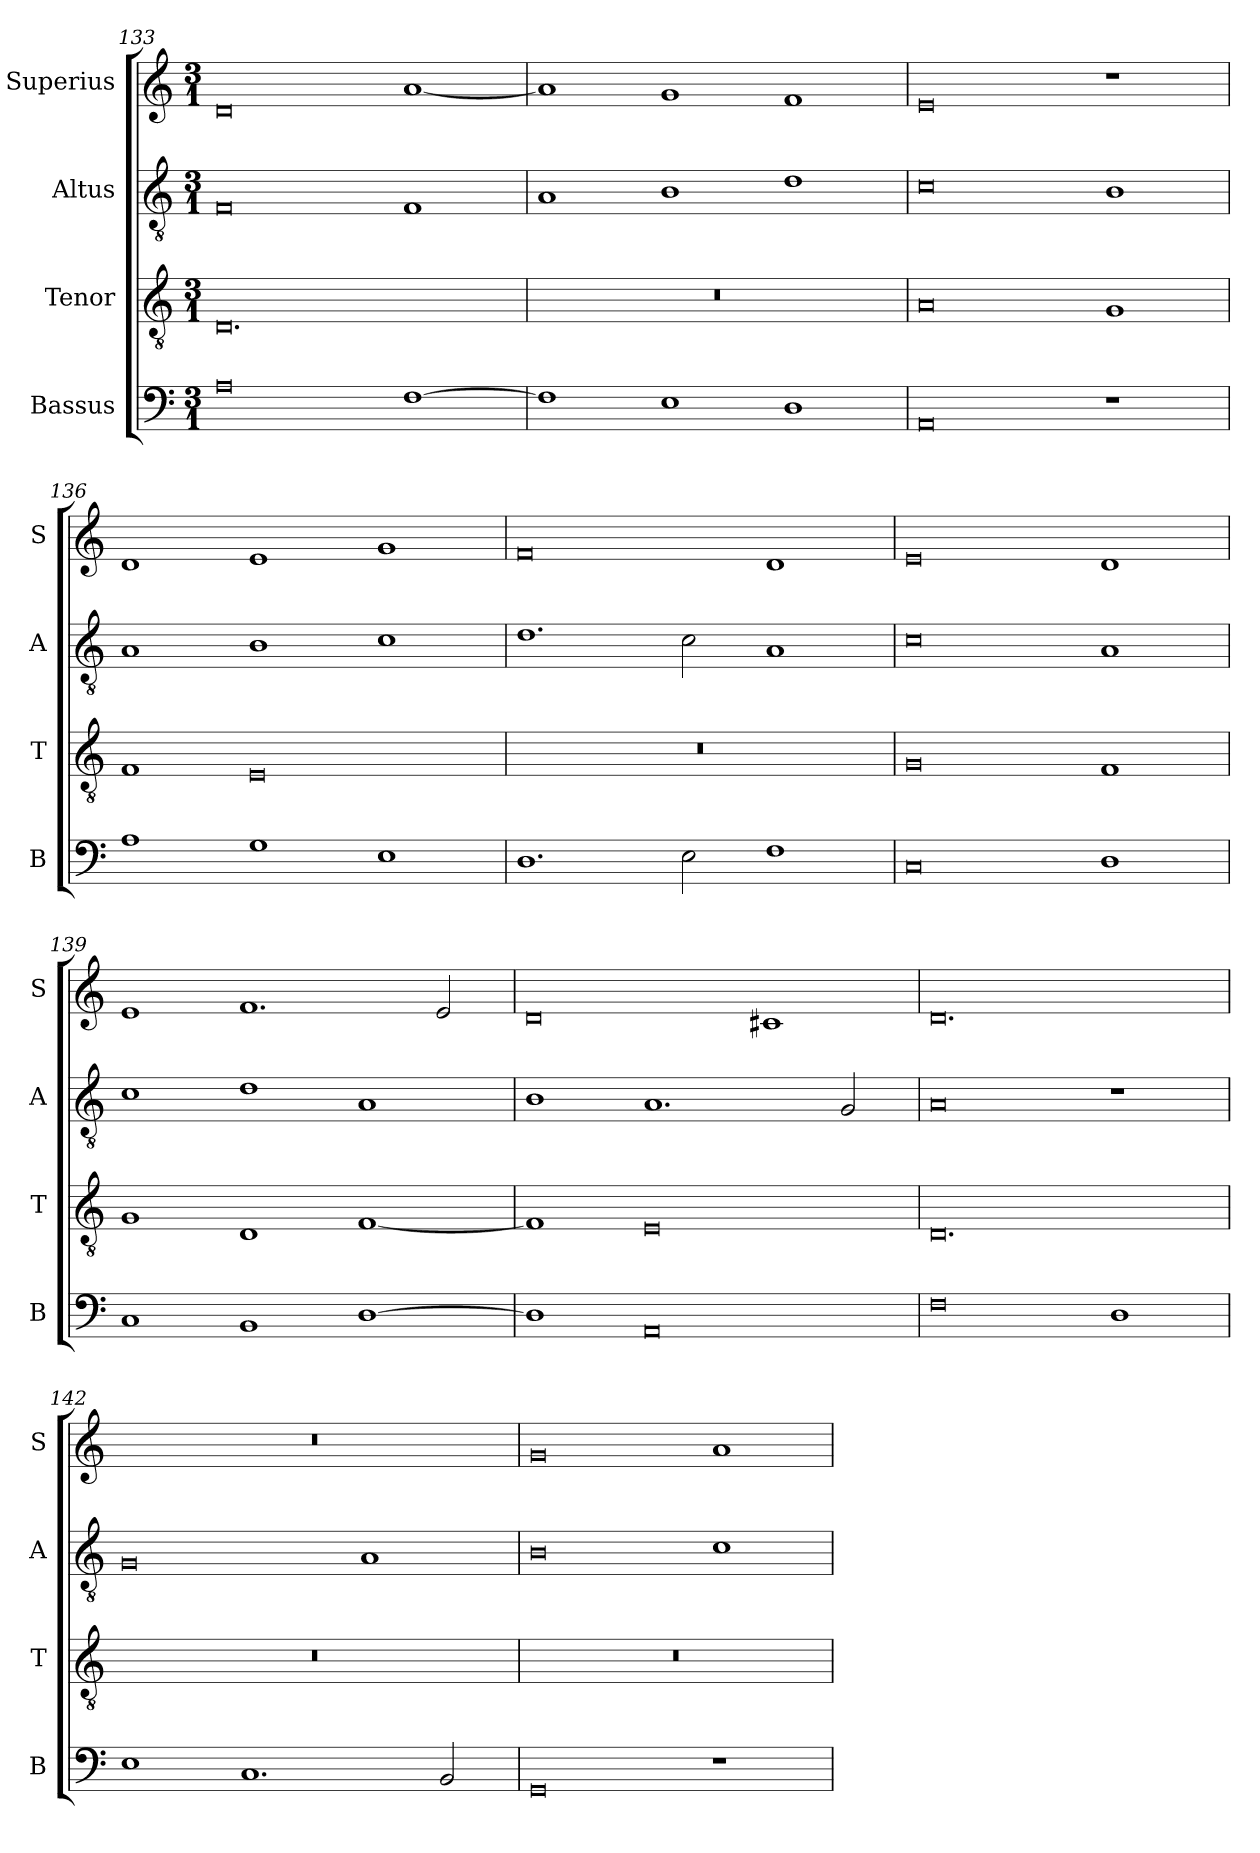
**kern	**kern	**kern	**kern
*part4	*part3	*part2	*part1
*staff4	*staff3	*staff2	*staff1
*I"Bassus	*I"Tenor	*I"Altus	*I"Superius
*I'B	*I'T	*I'A	*I'S
*clefF4	*clefGv2	*clefGv2	*clefG2
*k[]	*k[]	*k[]	*k[]
*M3/1	*M3/1	*M3/1	*M3/1
=133	=133	=133	=133
0A	0.D	0F	0d
[1F	.	1F	[1a
=134	=134	=134	=134
1F]	0.r	1A	1a]
1E	.	1B	1g
1D	.	1d	1f
=135	=135	=135	=135
0AA	0A	0c	0e
1r	1G	1B	1r
=136	=136	=136	=136
1A	1F	1A	1d
1G	0E	1B	1e
1E	.	1c	1g
=137	=137	=137	=137
1.D	0.r	1.d	0f
2E\	.	2c\	.
1F	.	1A	1d
=138	=138	=138	=138
0C	0G	0c	0e
1D	1F	1A	1d
=139	=139	=139	=139
1C	1G	1c	1e
1BB	1D	1d	1.f
[1D	[1F	1A	.
.	.	.	2e/
=140	=140	=140	=140
1D]	1F]	1B	0d
0AA	0E	1.A	.
.	.	.	1c#X
.	.	2G/	.
=141	=141	=141	=141
0F	0.D	0A	0.d
1D	.	1r	.
=142	=142	=142	=142
1E	0.r	0G	0.r
1.C	.	.	.
.	.	1A	.
2BB/	.	.	.
=143	=143	=143	=143
0GG	0.r	0B	0g
1r	.	1c	1a
=	=	=	=
*-	*-	*-	*-
